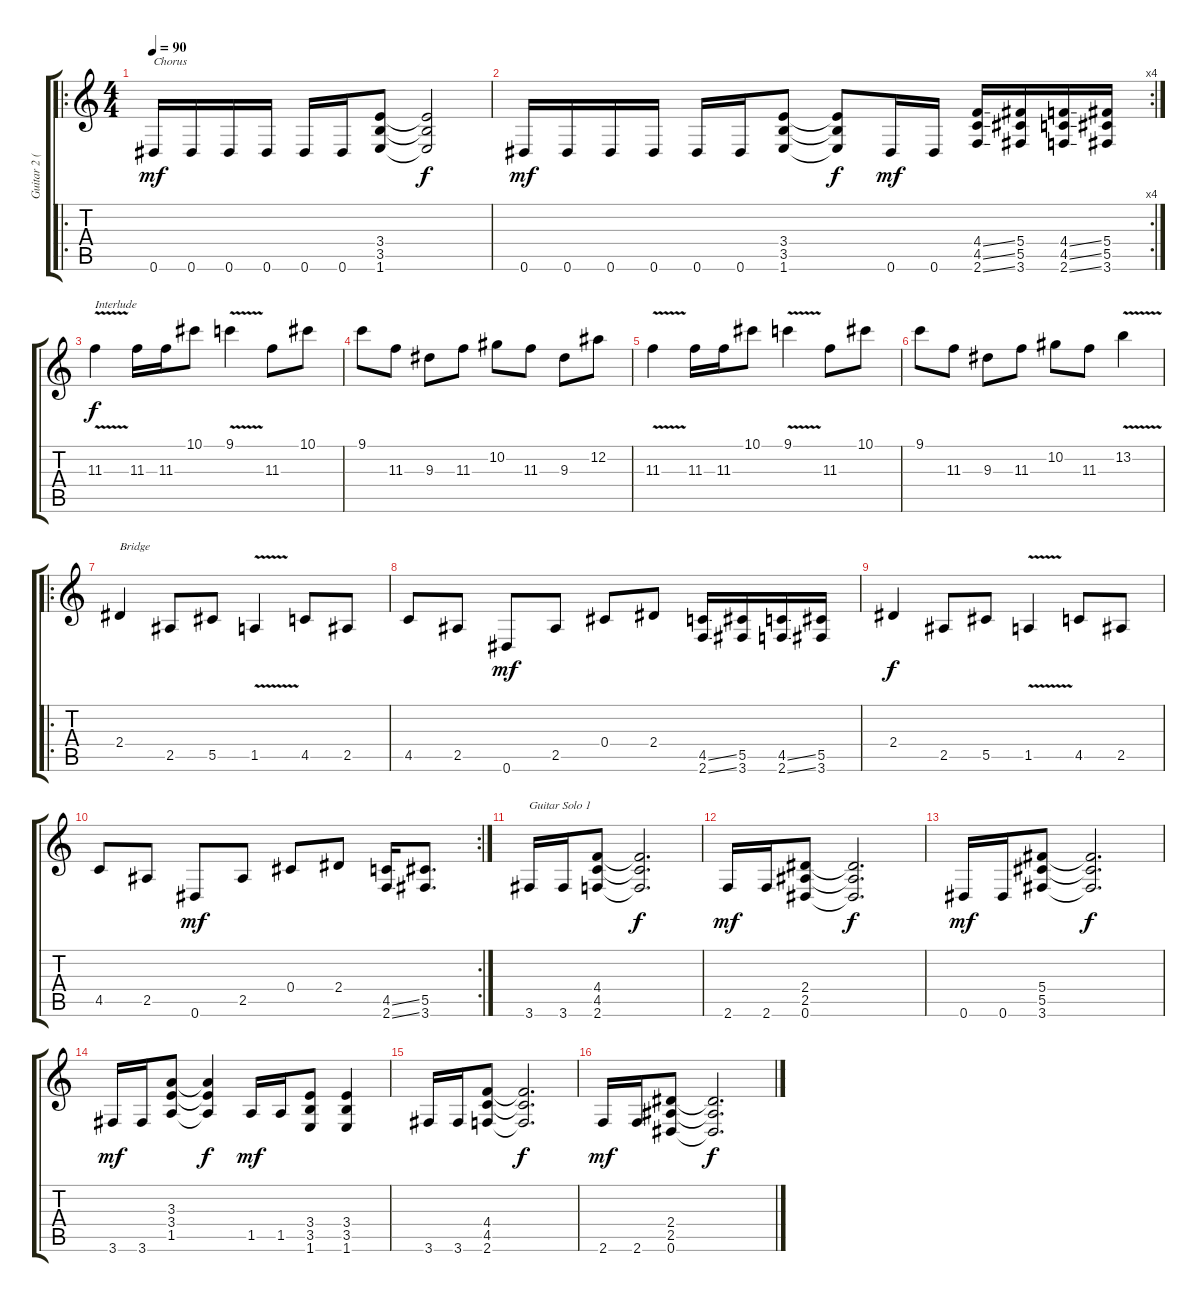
\track ("Guitar 2 (Marty Friedman)" "Guitar 2 (") {instrument distortionguitar}
\staff {score tabs}
\tuning (Eb4 Bb3 Gb3 Db3 Ab2 Eb2) {hide}
\ro
\ts (4 4)
\tempo 90
\clef g2
\ks c
0.6.16{txt "Chorus" dy mf} 0.6.16 0.6.16 0.6.16 0.6.16 0.6.16 (3.4 3.5 1.6).8 (3.4{t} 3.5{t} 1.6{t}).2{dy f} |
\rc 4
0.6.16{dy mf} 0.6.16 0.6.16 0.6.16 0.6.16 0.6.16 (3.4 3.5 1.6).8 (3.4{t} 3.5{t} 1.6{t}).8{dy f} 0.6.16{dy mf} 0.6.16 (4.4{ss} 4.5{ss} 2.6{ss}).16 (5.4 5.5 3.6).16 (4.4{ss} 4.5{ss} 2.6{ss}).16 (5.4 5.5 3.6).16 |
11.3{v}.4{txt "Interlude" dy f} 11.3.16 11.3.16 10.1.8 9.1{v}.4 11.3.8 10.1.8 |
9.1.8 11.3.8 9.3.8 11.3.8 10.2.8 11.3.8 9.3.8 12.2.8 |
11.3{v}.4 11.3.16 11.3.16 10.1.8 9.1{v}.4 11.3.8 10.1.8 |
9.1.8 11.3.8 9.3.8 11.3.8 10.2.8 11.3.8 13.2{v}.4 |
\ro
2.4.4{txt "Bridge"} 2.5.8 5.5.8 1.5{v}.4 4.5.8 2.5.8 |
4.5.8 2.5.8 0.6.8{dy mf} 2.5.8 0.4.8 2.4.8 (4.5{ss} 2.6{ss}).16 (5.5 3.6).16 (4.5{ss} 2.6{ss}).16 (5.5 3.6).16 |
2.4.4{dy f} 2.5.8 5.5.8 1.5{v}.4 4.5.8 2.5.8 |
\rc 2
4.5.8 2.5.8 0.6.8{dy mf} 2.5.8 0.4.8 2.4.8 (4.5{ss} 2.6{ss}).16 (5.5 3.6).8{d} |
3.6.16{txt "Guitar Solo 1"} 3.6.16 (4.4 4.5 2.6).8 (4.4{t} 4.5{t} 2.6{t}).2{d dy f} |
2.6.16{dy mf} 2.6.16 (2.4 2.5 0.6).8 (2.4{t} 2.5{t} 0.6{t}).2{d dy f} |
0.6.16{dy mf} 0.6.16 (5.4 5.5 3.6).8 (5.4{t} 5.5{t} 3.6{t}).2{d dy f} |
3.6.16{dy mf} 3.6.16 (3.3 3.4 1.5).8 (3.3{t} 3.4{t} 1.5{t}).4{dy f} 1.5.16{dy mf} 1.5.16 (3.4 3.5 1.6).8 (3.4 3.5 1.6).4 |
3.6.16 3.6.16 (4.4 4.5 2.6).8 (4.4{t} 4.5{t} 2.6{t}).2{d dy f} |
2.6.16{dy mf} 2.6.16 (2.4 2.5 0.6).8 (2.4{t} 2.5{t} 0.6{t}).2{d dy f}
